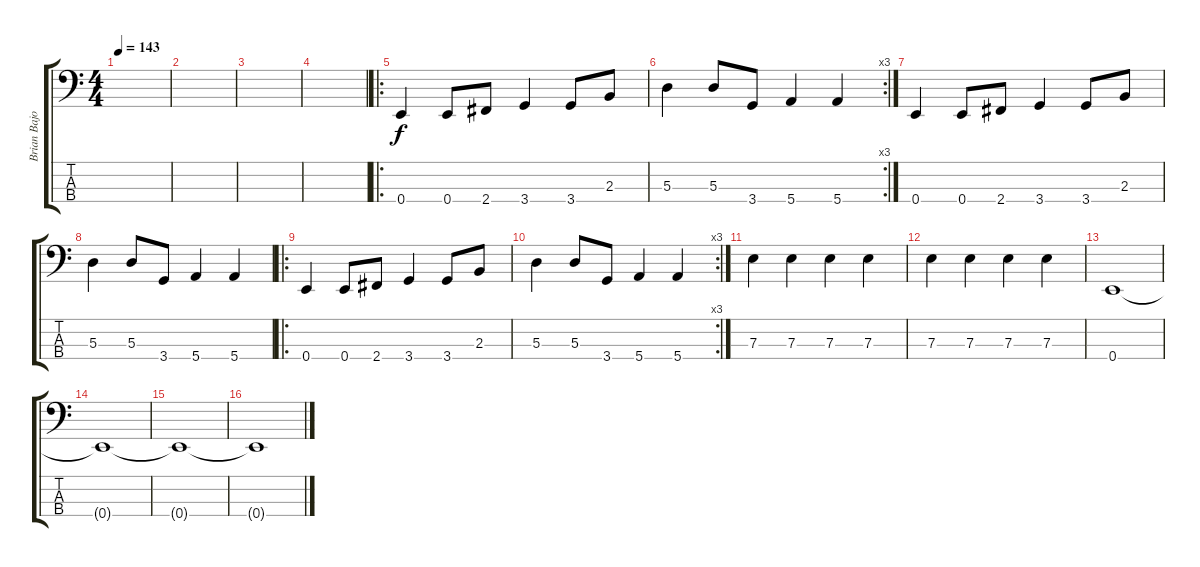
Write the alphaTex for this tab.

\track ("Brian Bajo" "Brian Bajo") {instrument electricbassfinger}
\staff {score tabs}
\tuning (G2 D2 A1 E1) {hide}
\ts (4 4)
\tempo 143
\clef f4
\ks c
|
|
|
|
\ro
0.4.4 0.4.8 2.4.8 3.4.4 3.4.8 2.3.8 |
\rc 3
5.3.4 5.3.8 3.4.8 5.4.4 5.4.4 |
0.4.4 0.4.8 2.4.8 3.4.4 3.4.8 2.3.8 |
5.3.4 5.3.8 3.4.8 5.4.4 5.4.4 |
\ro
0.4.4 0.4.8 2.4.8 3.4.4 3.4.8 2.3.8 |
\rc 3
5.3.4 5.3.8 3.4.8 5.4.4 5.4.4 |
7.3.4 7.3.4 7.3.4 7.3.4 |
7.3.4 7.3.4 7.3.4 7.3.4 |
0.4.1 |
0.4{t}.1 |
0.4{t}.1 |
0.4{t}.1
